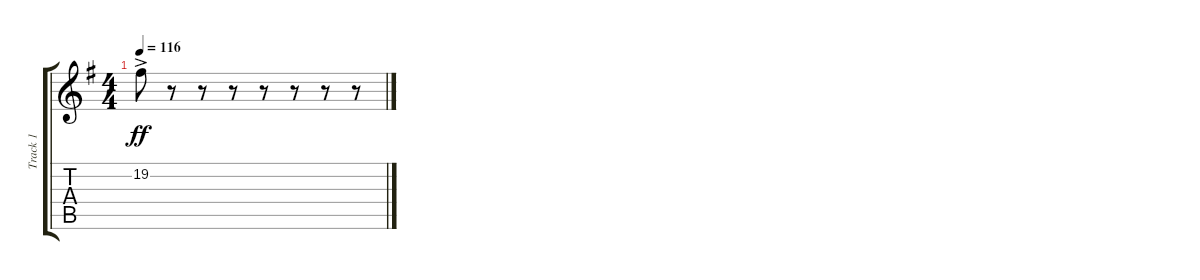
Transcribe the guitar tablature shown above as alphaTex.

\track ("Track 1" "Track 1") {instrument violin}
\staff {score tabs}
\tuning (E4 B3 G3 D3 A2 E2) {hide}
\ts (4 4)
\tempo 116
\clef g2
\ks g
19.2{ac}.8{dy ff} r.8 r.8 r.8 r.8 r.8 r.8 r.8
